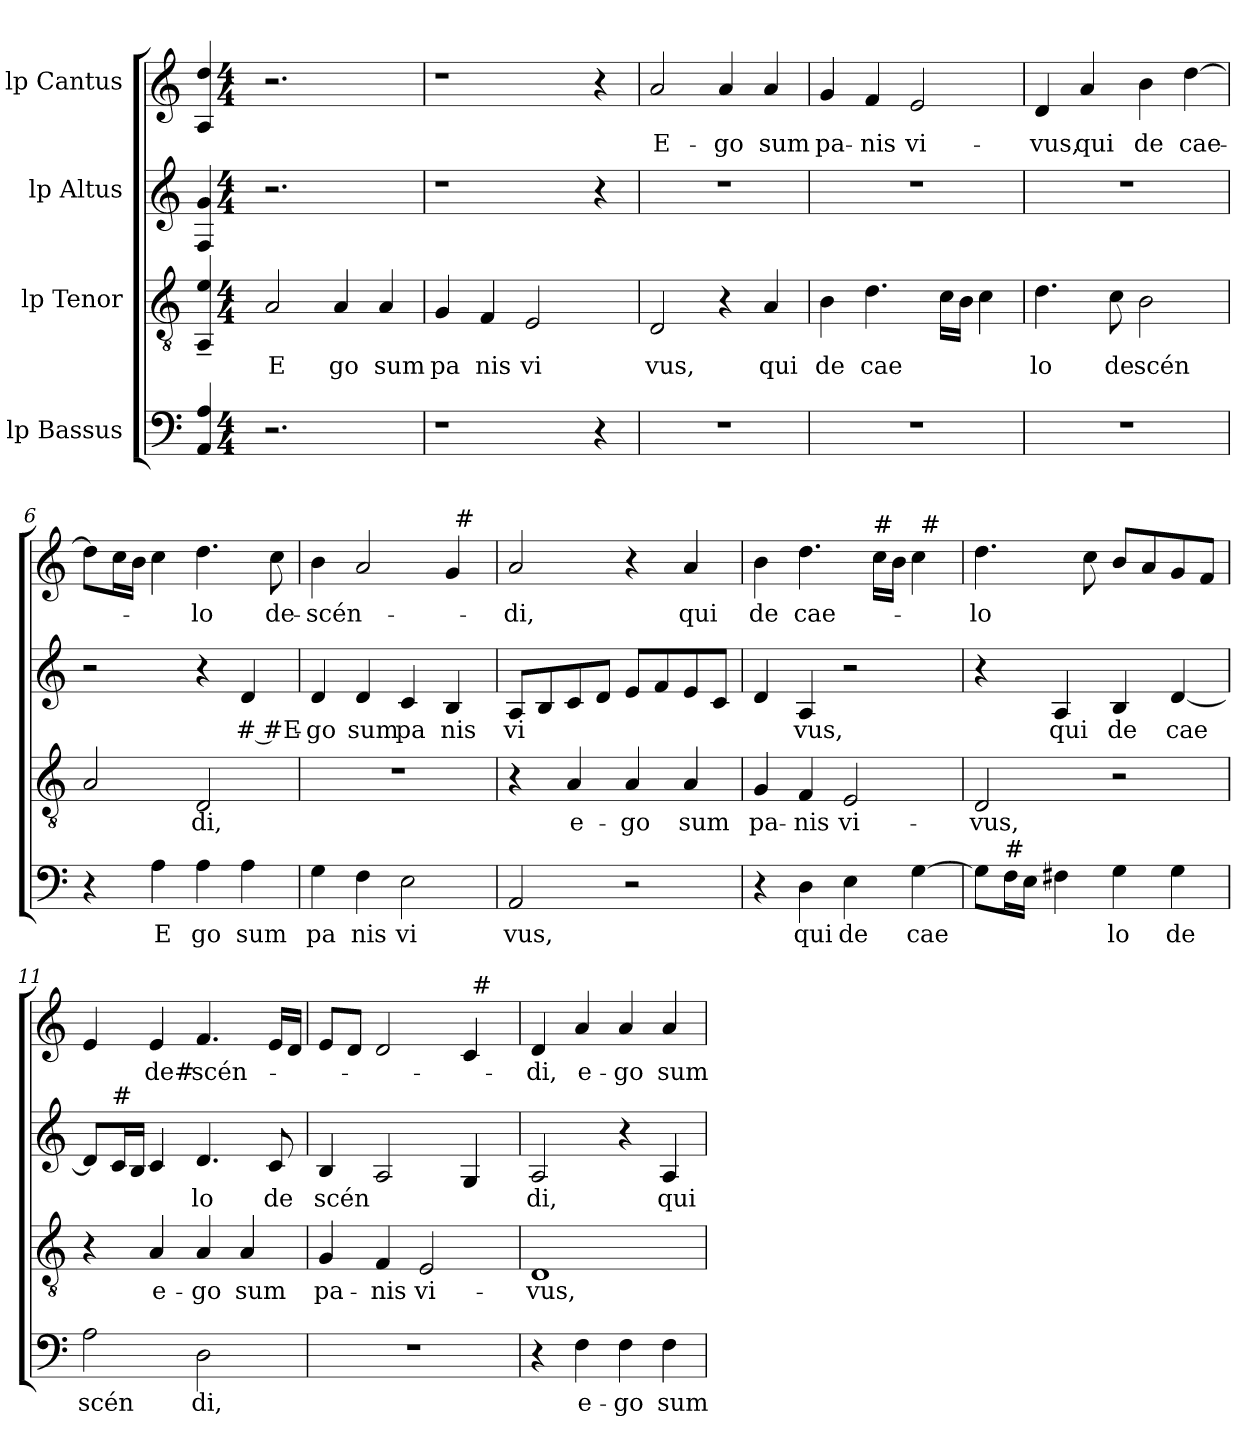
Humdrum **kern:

**kern	**text	**kern	**text	**kern	**text	**kern	**text
*part4	*part4	*part3	*part3	*part2	*part2	*part1	*part1
*staff4	*staff4	*staff3	*staff3	*staff2	*staff2	*staff1	*staff1
*I"lp Bassus	*	*I"lp Tenor	*	*I"lp Altus	*	*I"lp Cantus	*
!!LO:PB:g=z
*stria5	*	*stria5	*	*stria5	*	*stria5	*
*clefF4	*	*clefGv2	*	*clefG2	*	*clefG2	*
=1	=1	=1	=1	=1	=1	=1	=1
4A/ 4AA/	.	4e/~> 4AA/~>	.	4g/ 4F/	.	4dd/ 4A/	.
*M4/4	*	*M4/4	*	*M4/4	*	*M4/4	*
*met(c)	*	*met(c)	*	*met(c)	*	*met(c)	*
!	!	!	!LO:LY:b:cj	!	!	!	!
2.r	.	2A/	E	2.r	.	2.r	.
!	!	!	!LO:LY:b:cj	!	!	!	!
.	.	4A/	go	.	.	.	.
!	!	!	!LO:LY:b:cj	!	!	!	!
4ryy	.	4A/	sum	4ryy	.	4ryy	.
=2	=2	=2	=2	=2	=2	=2	=2
!	!	!	!LO:LY:b:cj	!	!	!	!
1r	.	4G/	pa	1r	.	1r	.
!	!	!	!LO:LY:b:cj	!	!	!	!
.	.	4F/	nis	.	.	.	.
!	!	!	!LO:LY:b:cj	!	!	!	!
.	.	2E/	vi	.	.	.	.
4r	.	4ryy	.	4r	.	4r	.
=3	=3	=3	=3	=3	=3	=3	=3
!	!	!	!LO:LY:b:cj	!	!	!	!LO:LY:b:cj
1r	.	2D/	vus,	1r	.	2a/	E-
!	!	!	!	!	!	!	!LO:LY:b:cj
.	.	4r	.	.	.	4a/	-go
!	!	!	!LO:LY:b:cj	!	!	!	!LO:LY:b:cj
.	.	4A/	qui	.	.	4a/	sum
=4	=4	=4	=4	=4	=4	=4	=4
!LO:N:vis=1	!	!	!LO:LY:b:cj	!LO:N:vis=1	!	!	!LO:LY:b:cj
1r	.	4B\	de	1r	.	4g/	pa-
!	!	!	!LO:LY:b	!	!	!	!LO:LY:b:cj
.	.	4.d\	cae	.	.	4f/	-nis
!	!	!	!	!	!	!	!LO:LY:b:cj
.	.	.	.	.	.	2e/	vi-
.	.	16c\L	.	.	.	.	.
.	.	16B\J	.	.	.	.	.
.	.	4c\	.	.	.	.	.
=5	=5	=5	=5	=5	=5	=5	=5
!	!	!	!LO:LY:b:cj	!	!	!	!LO:LY:b:cj
1r	.	4.d\	lo	1r	.	4d/	-vus,
!	!	!	!	!	!	!	!LO:LY:b:cj
.	.	.	.	.	.	4a/	qui
!	!	!	!LO:LY:b:cj	!	!	!	!
.	.	8c\	de	.	.	.	.
!	!	!	!LO:LY:b	!	!	!	!LO:LY:b:cj
.	.	2B\	scén	.	.	4b\	de
!	!	!	!	!	!	!	!LO:LY:b
.	.	.	.	.	.	[>4dd\	cae-
=6	=6	=6	=6	=6	=6	=6	=6
4r	.	2A/	.	2r	.	8dd\L]	.
.	.	.	.	.	.	16cc\	.
.	.	.	.	.	.	16b\J	.
!	!LO:LY:b:cj	!	!	!	!	!	!
4A\	E	.	.	.	.	4cc\	.
!	!LO:LY:b:cj	!	!LO:LY:b:cj	!	!	!	!LO:LY:b:cj
4A\	go	2D/	di,	4r	.	4.dd\	-lo
!	!LO:LY:b:cj	!	!	!	!LO:LY:b:rj	!	!
4A\	sum	.	.	4d/	# #E-	.	.
!	!	!	!	!	!	!	!LO:LY:b:cj
.	.	.	.	.	.	8cc\	de-
!!LO:LB:g=z
=7	=7	=7	=7	=7	=7	=7	=7
!	!LO:LY:b:cj	!	!	!	!LO:LY:b:cj	!	!LO:LY:b
*	*	*	*	*	*	*^	*
4G\	pa	1r	.	4d/	-go	4b\	2ryy	-scén-
!	!LO:LY:b:cj	!	!	!	!LO:LY:b:cj	!	!	!
4F\	nis	.	.	4d/	sum	2a/	.	.
!	!LO:LY:b:cj	!	!	!	!LO:LY:b:cj	!	!	!
2E\	vi	.	.	4c/	pa	.	4ryy	.
!	!	!	!	!	!LO:LY:b:cj	!	!	!
.	.	.	.	4B/	nis	4g/	64ryy	.
!	!	!	!	!	!	!	!LO:TX:a:t=#	!
.	.	.	.	.	.	.	8...ryy	.
=8	=8	=8	=8	=8	=8	=8	=8	=8
!	!LO:LY:b:cj	!	!	!	!LO:LY:b:cj	!	!	!LO:LY:b:cj
*	*	*	*	*	*	*v	*v	*
2AA/	vus,	4r	.	8A/L	vi	2a/	-di,
.	.	.	.	8B/	.	.	.
!	!	!	!LO:LY:b:cj	!	!	!	!
.	.	4A/	e-	8c/	.	.	.
.	.	.	.	8d/J	.	.	.
!	!	!	!LO:LY:b:cj	!	!	!	!
2r	.	4A/	-go	8e/L	.	4r	.
.	.	.	.	8f/	.	.	.
!	!	!	!LO:LY:b:cj	!	!	!	!LO:LY:b:cj
.	.	4A/	sum	8e/	.	4a/	qui
.	.	.	.	8c/J	.	.	.
=9	=9	=9	=9	=9	=9	=9	=9
!	!	!	!LO:LY:b:cj	!	!	!	!LO:LY:b:cj
*	*	*	*	*	*	*^	*
4r	.	4G/	pa-	4d/	.	4b\	2ryy	de
!	!LO:LY:b:cj	!	!LO:LY:b:cj	!	!LO:LY:b:cj	!	!	!LO:LY:b
4D\	qui	4F/	-nis	4A/	vus,	4.dd\	.	cae-
!	!LO:LY:b:cj	!	!LO:LY:b:cj	!	!	!	!	!
4E\	de	2E/	vi-	2r	.	.	4ryy	.
!	!	!	!	!	!	!LO:TX:a:t=#	!	!
.	.	.	.	.	.	16cc\L	.	.
.	.	.	.	.	.	16b\J	.	.
!	!LO:LY:b	!	!	!	!	!	!	!
[>4G\	cae	.	.	.	.	4cc\	64ryy	.
!	!	!	!	!	!	!	!LO:TX:a:t=#	!
.	.	.	.	.	.	.	8...ryy	.
=10	=10	=10	=10	=10	=10	=10	=10	=10
!	!	!	!LO:LY:b:cj	!	!	!	!	!LO:LY:b:cj
*	*	*	*	*	*	*v	*v	*
8G\L]	.	2D/	-vus,	4r	.	4.dd\	-lo
!LO:TX:a:t=#	!	!	!	!	!	!	!
16F\	.	.	.	.	.	.	.
16E\J	.	.	.	.	.	.	.
!	!	!	!	!	!LO:LY:b:cj	!	!
4F#X\	.	.	.	4A/	qui	.	.
.	.	.	.	.	.	8cc\	.
!	!LO:LY:b:cj	!	!	!	!LO:LY:b:cj	!	!
4G\	lo	2r	.	4B/	de	8b/L	.
.	.	.	.	.	.	8a/	.
!	!LO:LY:b:cj	!	!	!	!LO:LY:b	!	!
4G\	de	.	.	[<4d/	cae	8g/	.
.	.	.	.	.	.	8f/J	.
=11	=11	=11	=11	=11	=11	=11	=11
!	!LO:LY:b:cj	!	!	!	!	!	!
2A\	scén	4r	.	8d/L]	.	4e/	.
!	!	!	!	!LO:TX:a:t=#	!	!	!
.	.	.	.	16c/	.	.	.
.	.	.	.	16B/J	.	.	.
!	!	!	!LO:LY:b:cj	!	!	!	!LO:LY:b:rj
.	.	4A/	e-	4c/	.	4e/	de#-
!	!LO:LY:b:cj	!	!LO:LY:b:cj	!	!LO:LY:b:cj	!	!LO:LY:b
2D\	di,	4A/	-go	4.d/	lo	4.f/	-scén-
!	!	!	!LO:LY:b:cj	!	!	!	!
.	.	4A/	sum	.	.	.	.
!	!	!	!	!	!LO:LY:b:cj	!	!
.	.	.	.	8c/	de	16e/L	.
.	.	.	.	.	.	16d/J	.
=12	=12	=12	=12	=12	=12	=12	=12
!	!	!	!LO:LY:b:cj	!	!LO:LY:b	!	!
*	*	*	*	*	*	*^	*
1r	.	4G/	pa-	4B/	scén	8e/L	2ryy	.
.	.	.	.	.	.	8d/J	.	.
!	!	!	!LO:LY:b:cj	!	!	!	!	!
.	.	4F/	-nis	2A/	.	2d/	.	.
!	!	!	!LO:LY:b:cj	!	!	!	!	!
.	.	2E/	vi-	.	.	.	4ryy	.
.	.	.	.	4G/	.	4c/	64ryy	.
!	!	!	!	!	!	!	!LO:TX:a:t=#	!
.	.	.	.	.	.	.	8...ryy	.
!!LO:LB:g=z
=13	=13	=13	=13	=13	=13	=13	=13	=13
!	!	!	!LO:LY:b:cj	!	!LO:LY:b:cj	!	!	!LO:LY:b:cj
*	*	*	*	*	*	*v	*v	*
4r	.	1D	-vus,	2A/	di,	4d/	-di,
!	!LO:LY:b:cj	!	!	!	!	!	!LO:LY:b:cj
4F\	e-	.	.	.	.	4a/	e-
!	!LO:LY:b:cj	!	!	!	!	!	!LO:LY:b:cj
4F\	-go	.	.	4r	.	4a/	-go
!	!LO:LY:b:cj	!	!	!	!LO:LY:b:cj	!	!LO:LY:b:cj
4F\	sum	.	.	4A/	qui	4a/	sum
=	=	=	=	=	=	=	=
*-	*-	*-	*-	*-	*-	*-	*-
